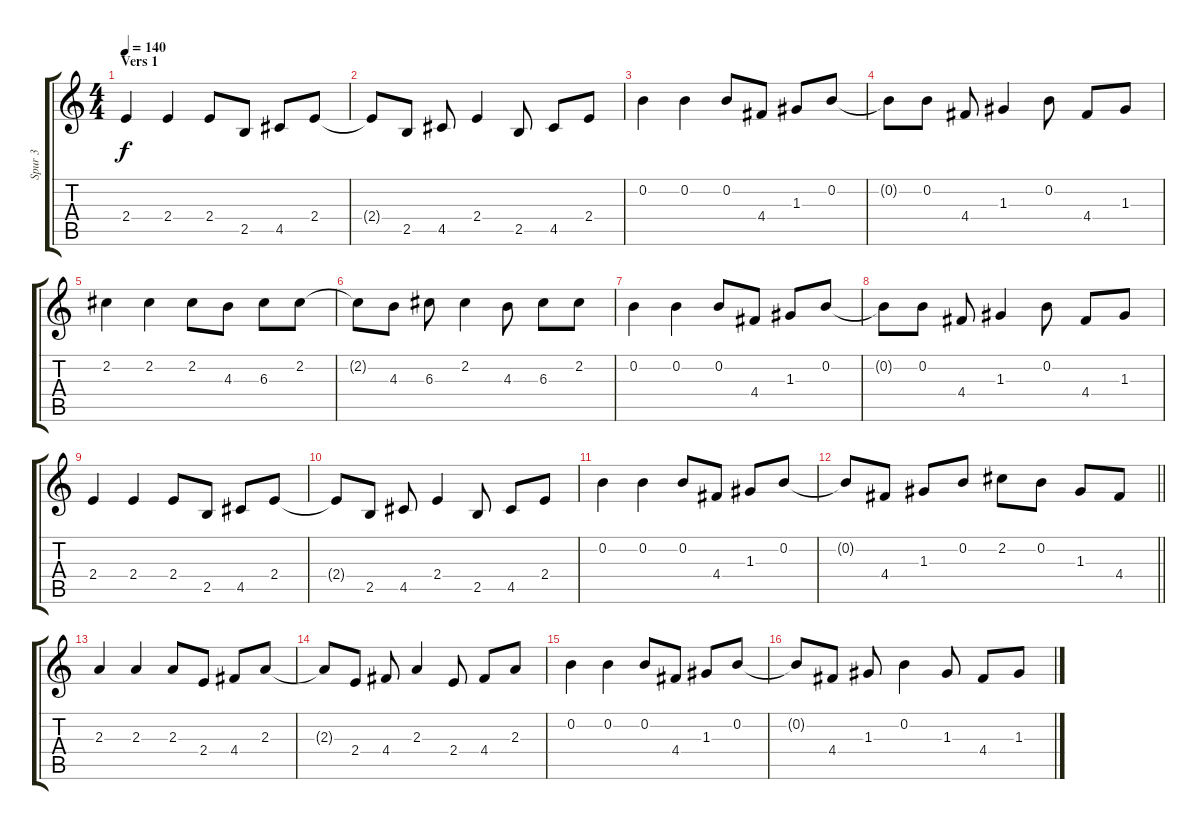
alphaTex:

\track ("Spur 3" "Spur 3") {instrument overdrivenguitar}
\staff {score tabs}
\tuning (E4 B3 G3 D3 A2 E2) {hide}
\ts (4 4)
\section ("" "Vers 1")
\tempo 140
\clef g2
\ks c
2.4.4{dy f} 2.4.4 2.4.8 2.5.8 4.5.8 2.4.8 |
2.4{t}.8 2.5.8 4.5.8 2.4.4 2.5.8 4.5.8 2.4.8 |
0.2.4 0.2.4 0.2.8 4.4.8 1.3.8 0.2.8 |
0.2{t}.8 0.2.8 4.4.8 1.3.4 0.2.8 4.4.8 1.3.8 |
2.2.4 2.2.4 2.2.8 4.3.8 6.3.8 2.2.8 |
2.2{t}.8 4.3.8 6.3.8 2.2.4 4.3.8 6.3.8 2.2.8 |
0.2.4 0.2.4 0.2.8 4.4.8 1.3.8 0.2.8 |
0.2{t}.8 0.2.8 4.4.8 1.3.4 0.2.8 4.4.8 1.3.8 |
2.4.4 2.4.4 2.4.8 2.5.8 4.5.8 2.4.8 |
2.4{t}.8 2.5.8 4.5.8 2.4.4 2.5.8 4.5.8 2.4.8 |
0.2.4 0.2.4 0.2.8 4.4.8 1.3.8 0.2.8 |
\barLineRight lightlight
0.2{t}.8 4.4.8 1.3.8 0.2.8 2.2.8 0.2.8 1.3.8 4.4.8 |
2.3.4 2.3.4 2.3.8 2.4.8 4.4.8 2.3.8 |
2.3{t}.8 2.4.8 4.4.8 2.3.4 2.4.8 4.4.8 2.3.8 |
0.2.4 0.2.4 0.2.8 4.4.8 1.3.8 0.2.8 |
0.2{t}.8 4.4.8 1.3.8 0.2.4 1.3.8 4.4.8 1.3.8
